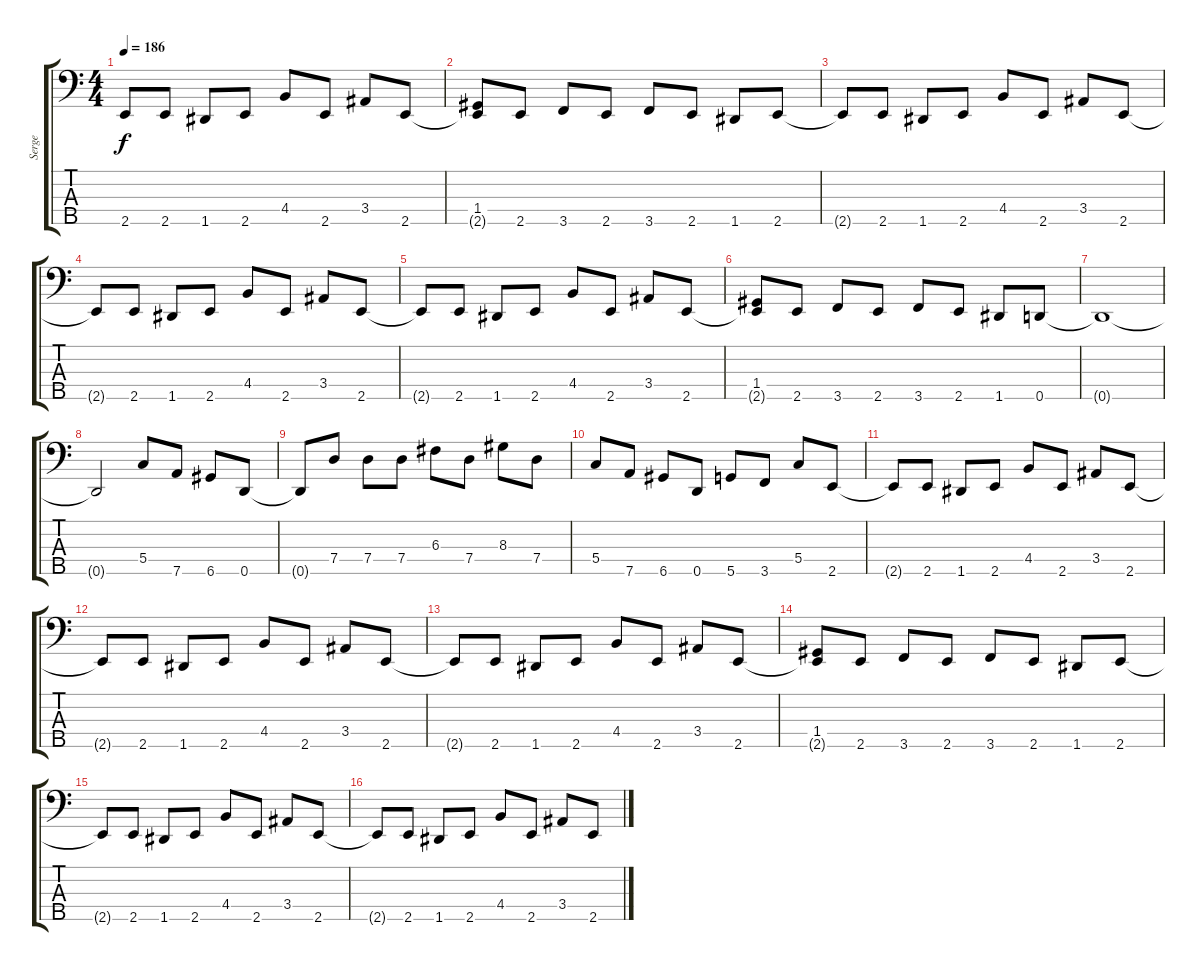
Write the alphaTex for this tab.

\track ("Serge" "Serge") {instrument electricbasspick}
\staff {score tabs}
\tuning (Bb2 F2 C2 G1 D1) {hide}
\ts (4 4)
\tempo 186
\clef f4
\ks c
2.5{t}.8{dy f} 2.5.8 1.5.8 2.5.8 4.4.8 2.5.8 3.4.8 2.5.8 |
(1.4 2.5{t}).8 2.5.8 3.5.8 2.5.8 3.5.8 2.5.8 1.5.8 2.5.8 |
2.5{t}.8 2.5.8 1.5.8 2.5.8 4.4.8 2.5.8 3.4.8 2.5.8 |
2.5{t}.8 2.5.8 1.5.8 2.5.8 4.4.8 2.5.8 3.4.8 2.5.8 |
2.5{t}.8 2.5.8 1.5.8 2.5.8 4.4.8 2.5.8 3.4.8 2.5.8 |
(1.4 2.5{t}).8 2.5.8 3.5.8 2.5.8 3.5.8 2.5.8 1.5.8 0.5.8 |
0.5{t}.1 |
0.5{t}.2 5.4.8 7.5.8 6.5.8 0.5.8 |
0.5{t}.8 7.4.8 7.4.8 7.4.8 6.3.8 7.4.8 8.3.8 7.4.8 |
5.4.8 7.5.8 6.5.8 0.5.8 5.5.8 3.5.8 5.4.8 2.5.8 |
2.5{t}.8 2.5.8 1.5.8 2.5.8 4.4.8 2.5.8 3.4.8 2.5.8 |
2.5{t}.8 2.5.8 1.5.8 2.5.8 4.4.8 2.5.8 3.4.8 2.5.8 |
2.5{t}.8 2.5.8 1.5.8 2.5.8 4.4.8 2.5.8 3.4.8 2.5.8 |
(1.4 2.5{t}).8 2.5.8 3.5.8 2.5.8 3.5.8 2.5.8 1.5.8 2.5.8 |
2.5{t}.8 2.5.8 1.5.8 2.5.8 4.4.8 2.5.8 3.4.8 2.5.8 |
2.5{t}.8 2.5.8 1.5.8 2.5.8 4.4.8 2.5.8 3.4.8 2.5.8
